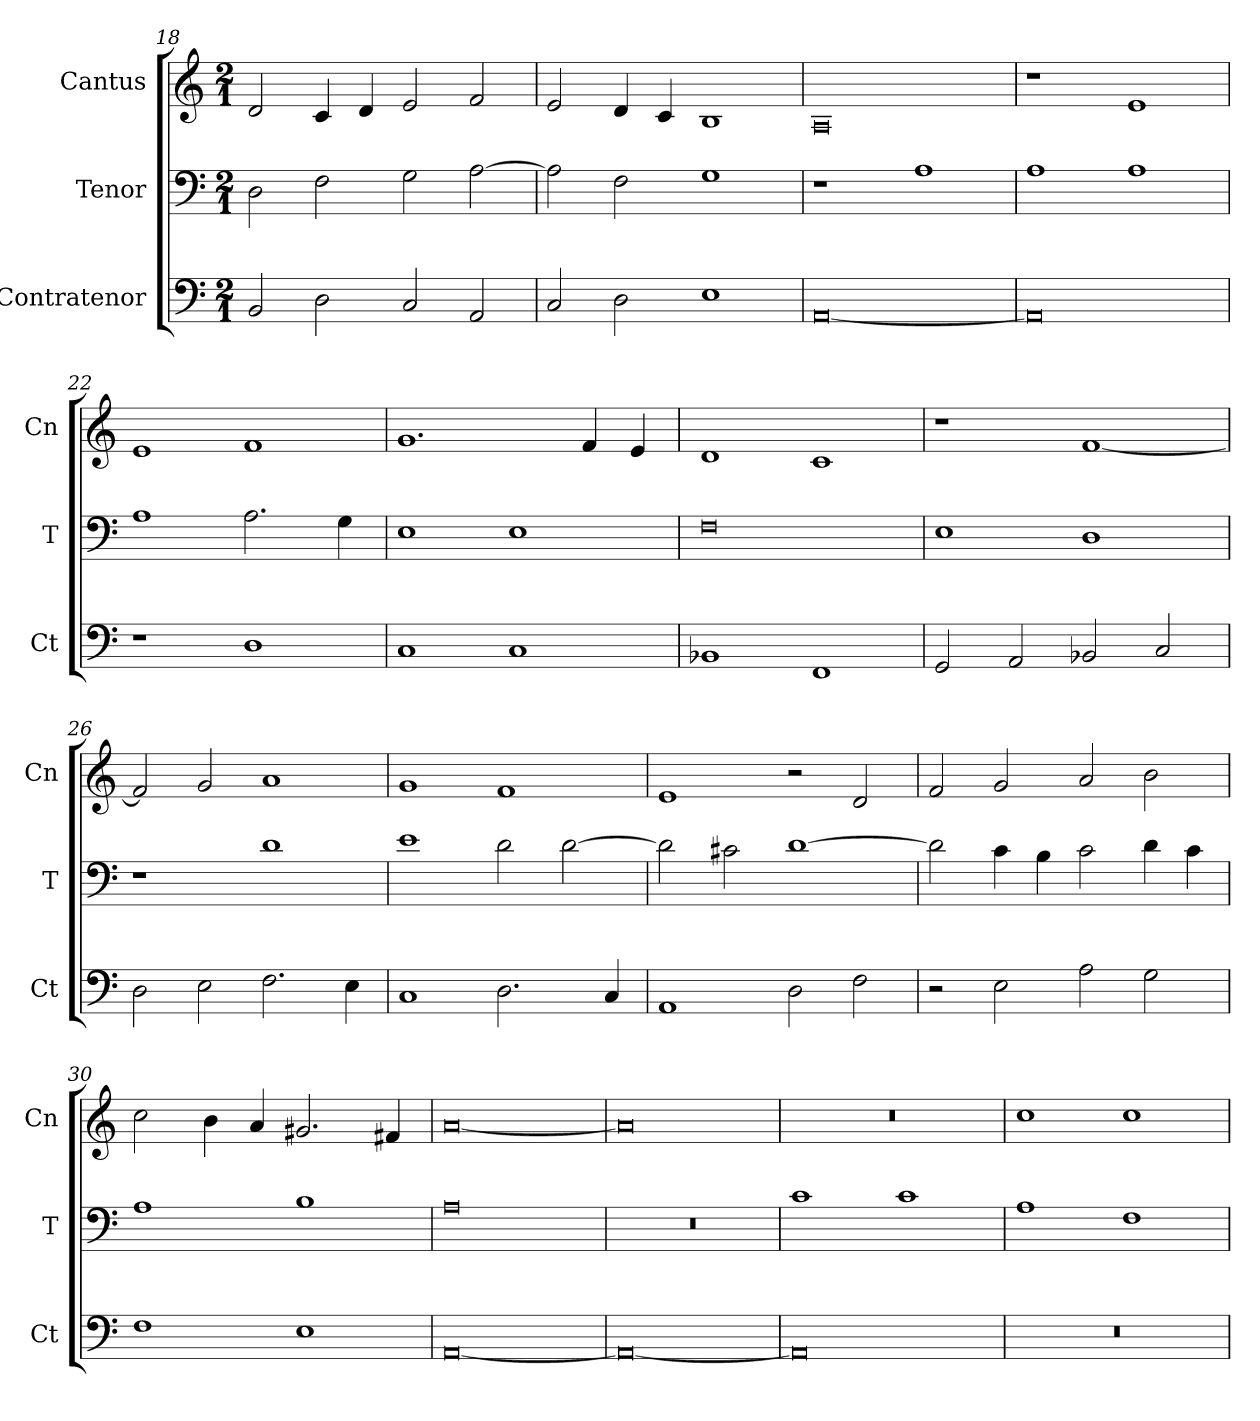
**kern	**kern	**kern
*part3	*part2	*part1
*staff3	*staff2	*staff1
*I"Contratenor	*I"Tenor	*I"Cantus
*I'Ct	*I'T	*I'Cn
*clefF4	*clefF4	*clefG2
*k[]	*k[]	*k[]
*M2/1	*M2/1	*M2/1
=18	=18	=18
2BB	2D	2d
2D	2F	4c
.	.	4d
2C	2G	2e
2AA	[2A	2f
=19	=19	=19
2C	2A]	2e
2D	2F	4d
.	.	4c
1E	1G	1B
=20	=20	=20
[0AA	1r	0A
.	1A	.
=21	=21	=21
0AA]	1A	1r
.	1A	1e
=22	=22	=22
1r	1A	1e
1D	2.A	1f
.	4G	.
=23	=23	=23
1C	1E	1.g
1C	1E	.
.	.	4f
.	.	4e
=24	=24	=24
1BB-X	0F	1d
1FF	.	1c
=25	=25	=25
2GG	1E	1r
2AA	.	.
2BB-X	1D	[1f
2C	.	.
=26	=26	=26
2D	1r	2f]
2E	.	2g
2.F	1d	1a
4E	.	.
=27	=27	=27
1C	1e	1g
2.D	2d	1f
.	[2d	.
4C	.	.
=28	=28	=28
1AA	2d]	1e
.	2c#X	.
2D	[1d	2r
2F	.	2d
=29	=29	=29
2r	2d]	2f
2E	4c	2g
.	4B	.
2A	2c	2a
2G	4d	2b
.	4c	.
=30	=30	=30
1F	1A	2cc
.	.	4b
.	.	4a
1E	1B	2.g#X
.	.	4f#X
=31	=31	=31
[0AA	0A	[0a
=32	=32	=32
0AA_	0r	0a]
=33	=33	=33
0AA]	1c	0r
.	1c	.
=34	=34	=34
0r	1A	1cc
.	1F	1cc
=	=	=
*-	*-	*-
